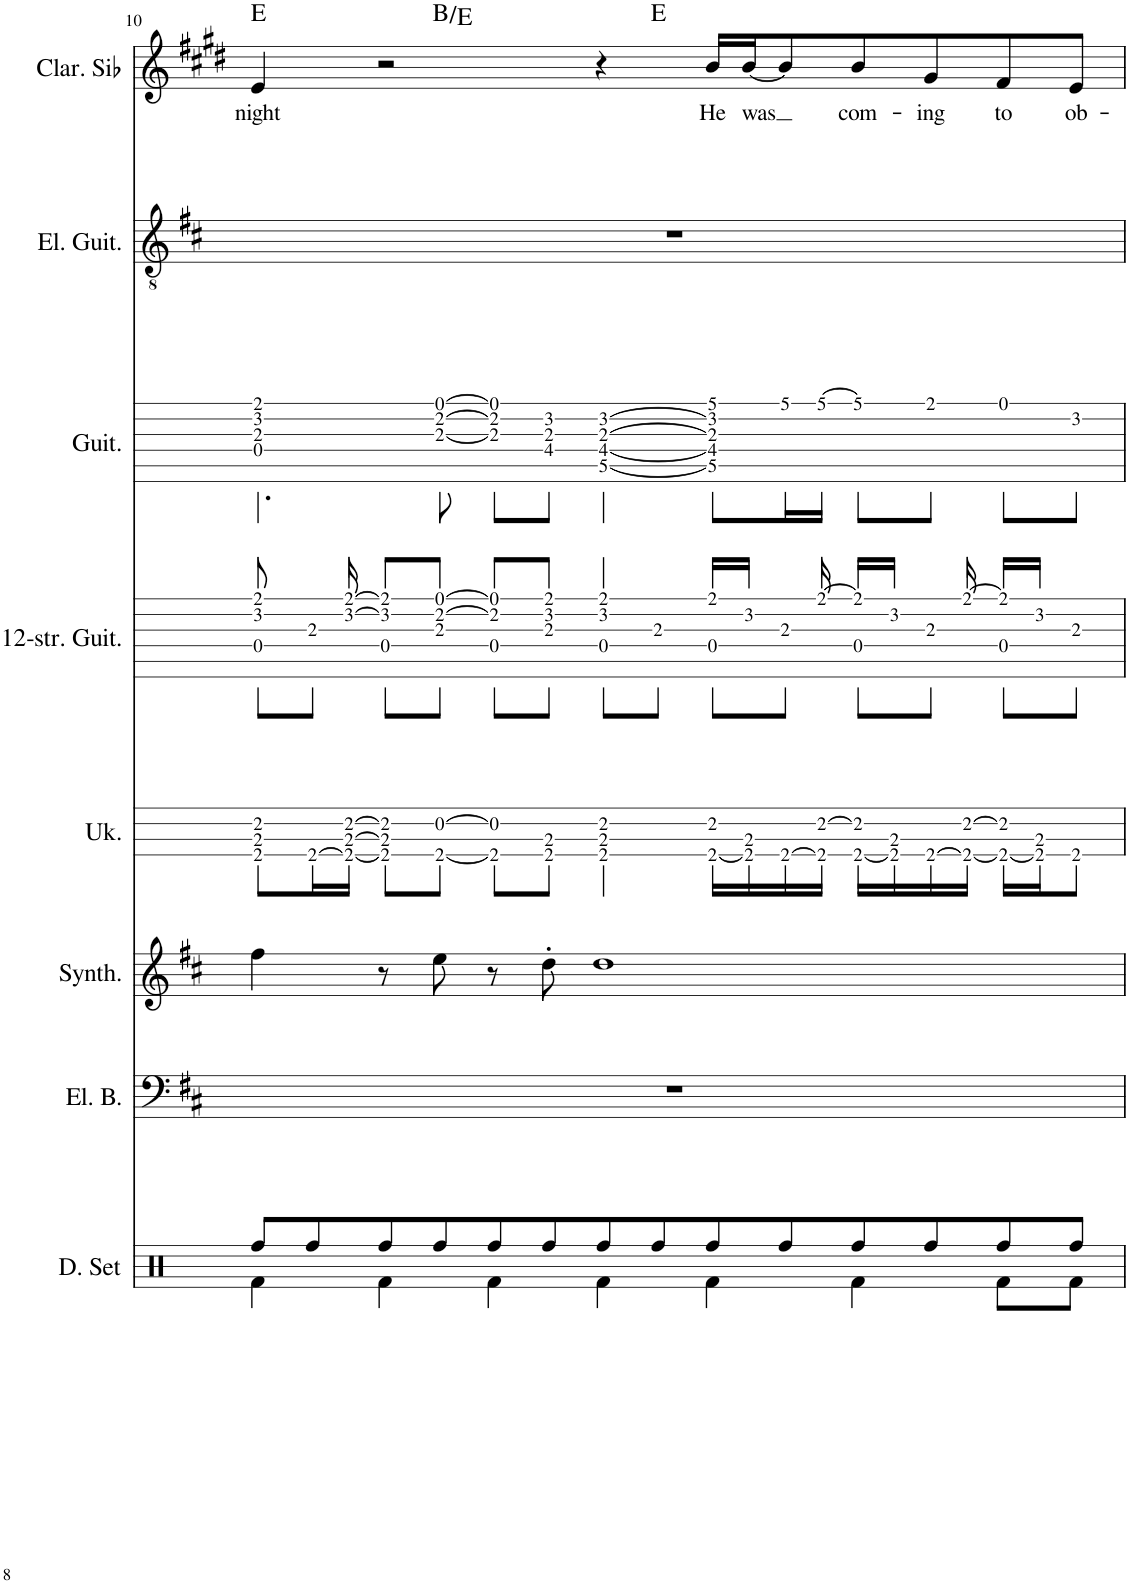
**kern	**kern	**kern	**kern	**kern	**kern	**kern	**kern	**text	**harte
*part8	*part7	*part6	*part5	*part4	*part3	*part2	*part1	*part1	*part1
*staff8	*staff7	*staff6	*staff5	*staff4	*staff3	*staff2	*staff1	*staff1	*
*I"Drumset	*I"5-str. Electric Bass	*I"String Synthesizer	*I"Ukulele	*I"12-string Guitar	*I"Acoustic Guitar	*I"Electric Guitar	*I"Clarinette en Sib	*	*
*I'D. Set	*I'El. B.	*I'Synth.	*I'Uk.	*I'12-str. Guit.	*I'Guit.	*I'El. Guit.	*I'Clar. Sib	*	*
!!LO:PB:g=z
*clefX	*clefF4	*clefG2	*	*	*	*clefGv2	*clefG2	*	*
*	*Trd7c12	*	*	*	*	*	*Trd1c2	*	*
*k[]	*k[f#c#]	*k[f#c#]	*k[f#c#]	*k[f#c#]	*k[f#c#]	*k[f#c#]	*k[f#c#g#d#]	*	*
*M7/4	*M7/4	*M7/4	*M7/4	*M7/4	*M7/4	*M7/4	*M7/4	*	*
=10	=10	=10	=10	=10	=10	=10	=10	=10	=10
*^	*	*	*	*^	*	*	*	*	*
!	!	!	!	!	!	!	!	!	!	!LO:LY:b	!
*	*	*	*	*	*	*	*	*	*^	*	*
*	*	*	*	*	*	*	*	*	*	*^	*	*
8Rff/L	4Rf\	1..r	4ff#\	8A\ 8d\ 8f#\L	8d/ 8f#/	8D\L	4.D\ 4.A\ 4.d\ 4.f#\	1..r	4e/	4.ryy	2..ryy	night	E:maj
8Rff/	.	.	.	[16A\L	16r	8A\J	.	.	.	.	.	.	.
.	.	.	.	16A\_ [16d\ [16f#\JJ	[16d/ [16f#/	.	.	.	.	.	.	.	.
8Rff/	4Rf\	.	8r	8A\] 8d\] 8f#\]L	8d/] 8f#/]L	8D\L	.	.	2r	.	.	.	.
8Rff/	.	.	8ee\	[8A\ [8e\J	[8c#/ [8e/J	8A\J	[8A\ [8c#\ [8e\	.	.	1ryy	.	.	B:maj/4
8Rff/	4Rf\	.	8r	8A\] 8e\]L	8c#/] 8e/]L	8D\L	8A\] 8c#\] 8e\]L	.	.	.	.	.	.
8Rff/	.	.	8dd'\	8A\ 8d\J	8d/ 8f#/J	8A\J	8F#\ 8A\ 8d\J	.	.	.	.	.	.
8Rff/	4Rf\	.	1dd	4A\ 4d\ 4f#\	4d/ 4f#/	8D\L	[4D\ [4F#\ [4A\ [4d\	.	4r	.	.	.	.
8Rff/	.	.	.	.	.	8A\J	.	.	.	.	2..ryy	.	E:maj
!	!	!	!	!	!	!	!	!	!	!	!	!LO:LY:b	!
8Rff/	4Rf\	.	.	[16A\ 16f#\LL	16f#/LL	8D\L	8D\] 8F#\] 8A\] 8d\] 8a\L	.	16b/LL	.	.	He	.
!	!	!	!	!	!	!	!	!	!	!	!	!LO:LY:b	!
.	.	.	.	16A\] 16d\	16d/JJ	.	.	.	[16b/J	.	.	was	.
8Rff/	.	.	.	[16A\	16r	8A\J	16a\L	.	8b/]	.	.	.	.
.	.	.	.	16A\] [16f#\JJ	[16f#/	.	[16a\JJ	.	.	.	.	.	.
!	!	!	!	!	!	!	!	!	!	!	!	!LO:LY:b	!
8Rff/	4Rf\	.	.	[16A\ 16f#\]LL	16f#/LL]	8D\L	8a\L]	.	8b/	.	.	com-	.
.	.	.	.	16A\] 16d\	16d/JJ	.	.	.	.	.	.	.	.
!	!	!	!	!	!	!	!	!	!	!	!	!LO:LY:b	!
8Rff/	.	.	.	[16A\	16r	8A\J	8f#\J	.	8g#/	4.ryy	.	-ing	.
.	.	.	.	16A\_ [16f#\JJ	[16f#/	.	.	.	.	.	.	.	.
!	!	!	!	!	!	!	!	!	!	!	!	!LO:LY:b	!
8Rff/	8Rf\L	.	.	16A\_ 16f#\]LL	16f#/LL]	8D\L	8e\L	.	8f#/	.	.	to	.
.	.	.	.	16A\] 16d\J	16d/JJ	.	.	.	.	.	.	.	.
!	!	!	!	!	!	!	!	!	!	!	!	!LO:LY:b	!
8Rff/J	8Rf\J	.	.	8A\J	8r	8A\J	8d\J	.	8e/J	.	.	ob-	.
*v	*v	*	*	*	*v	*v	*	*	*v	*v	*v	*	*
=	=	=	=	=	=	=	=	=	=
*-	*-	*-	*-	*-	*-	*-	*-	*-	*-
